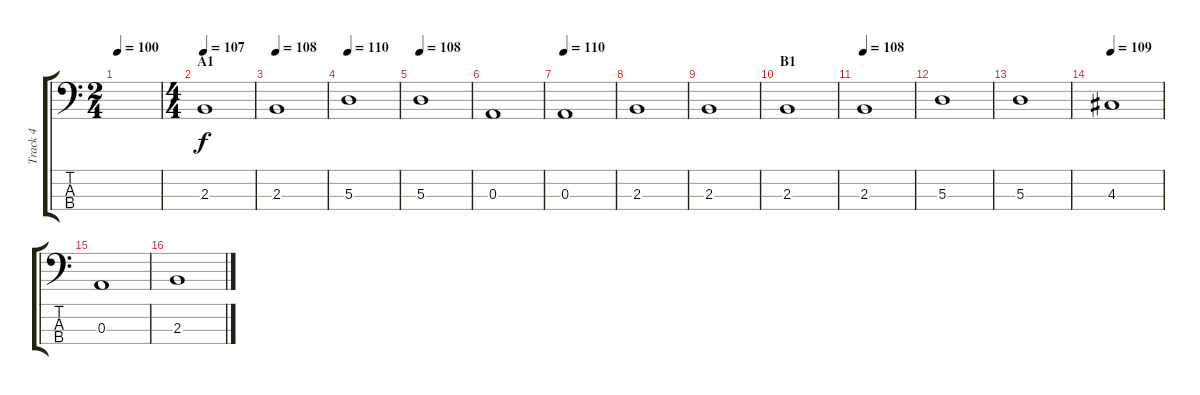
\track ("Track 4" "Track 4") {instrument electricbassfinger}
\staff {score tabs}
\tuning (G2 D2 A1 E1) {hide}
\ts (2 4)
\tempo 100
\tempo 125
\tempo 100
\clef f4
\ks c
|
\ts (4 4)
\section ("" "A1")
\tempo 107
2.3.1 |
\tempo 108
2.3.1 |
\tempo 110
5.3.1 |
\tempo 108
5.3.1 |
0.3.1 |
\tempo 110
0.3.1 |
2.3.1 |
2.3.1 |
\section ("" "B1")
2.3.1 |
\tempo 108
2.3.1 |
5.3.1 |
5.3.1 |
\tempo 109
4.3.1 |
0.3.1 |
2.3.1
